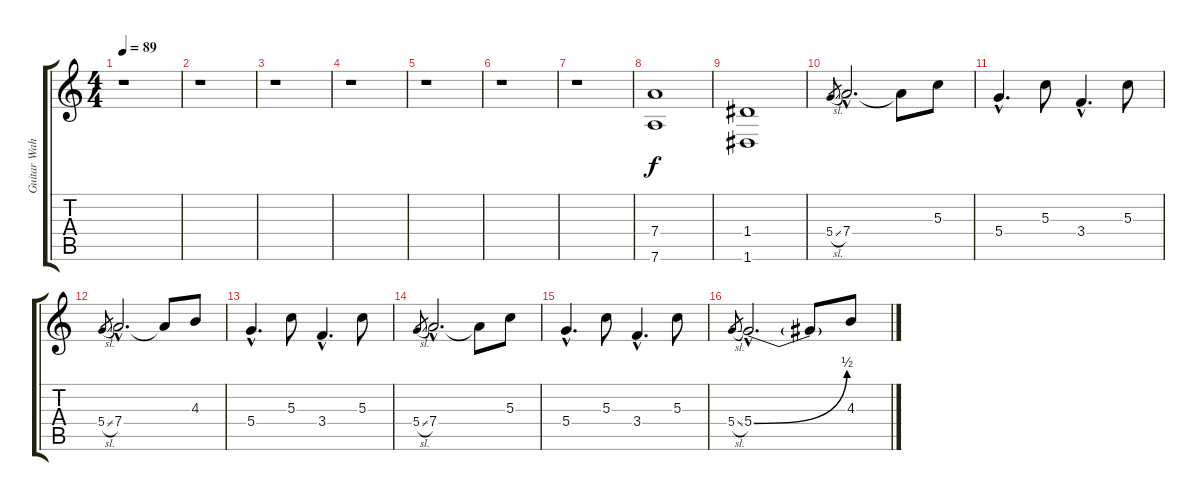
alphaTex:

\track ("Guitar Wah" "Guitar Wah") {instrument overdrivenguitar}
\staff {score tabs}
\tuning (E4 B3 G3 D3 A2 D2) {hide}
\ts (4 4)
\tempo 89
\clef g2
\ks c
r.1{dy f} |
r.1 |
r.1 |
r.1 |
r.1 |
r.1 |
r.1 |
(7.4 7.6).1 |
(1.4 1.6).1 |
5.4{sl}.8{gr} 7.4{hac}.2{d} 7.4{t}.8 5.3.8 |
5.4{hac}.4{d} 5.3.8 3.4{hac}.4{d} 5.3.8 |
5.4{sl}.8{gr} 7.4{hac}.2{d} 7.4{t}.8 4.3.8 |
5.4{hac}.4{d} 5.3.8 3.4{hac}.4{d} 5.3.8 |
5.4{sl}.8{gr} 7.4{hac}.2{d} 7.4{t}.8 5.3.8 |
5.4{hac}.4{d} 5.3.8 3.4{hac}.4{d} 5.3.8 |
5.4{sl}.8{gr} 5.4{be (bend 0 0 60 2) hac}.2{d} 5.4{t}.8 4.3.8
